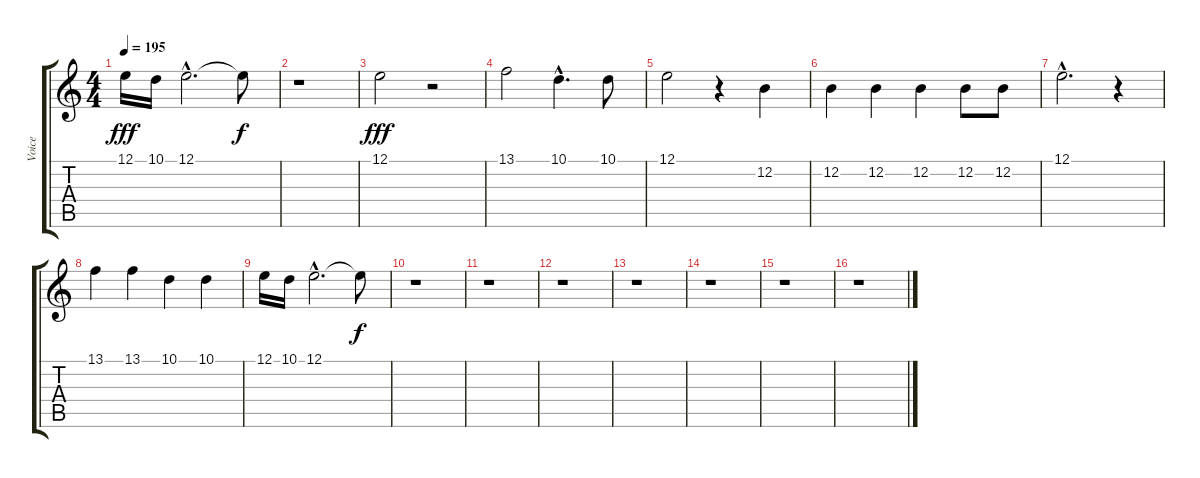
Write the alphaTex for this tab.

\track ("Voice" "Voice") {instrument lead2sawtooth}
\staff {score tabs}
\tuning (E4 B3 G3 D3 A2 E2) {hide}
\ts (4 4)
\tempo 195
\clef g2
\ks c
12.1.16{dy fff} 10.1.16 12.1{hac}.2{d} 12.1{t}.8{dy f} |
r.1 |
12.1.2{dy fff} r.2 |
13.1.2 10.1{hac}.4{d} 10.1.8 |
12.1.2 r.4 12.2.4 |
12.2.4 12.2.4 12.2.4 12.2.8 12.2.8 |
12.1{hac}.2{d} r.4 |
13.1.4 13.1.4 10.1.4 10.1.4 |
12.1.16 10.1.16 12.1{hac}.2{d} 12.1{t}.8{dy f} |
r.1 |
r.1 |
r.1 |
r.1 |
r.1 |
r.1 |
r.1
